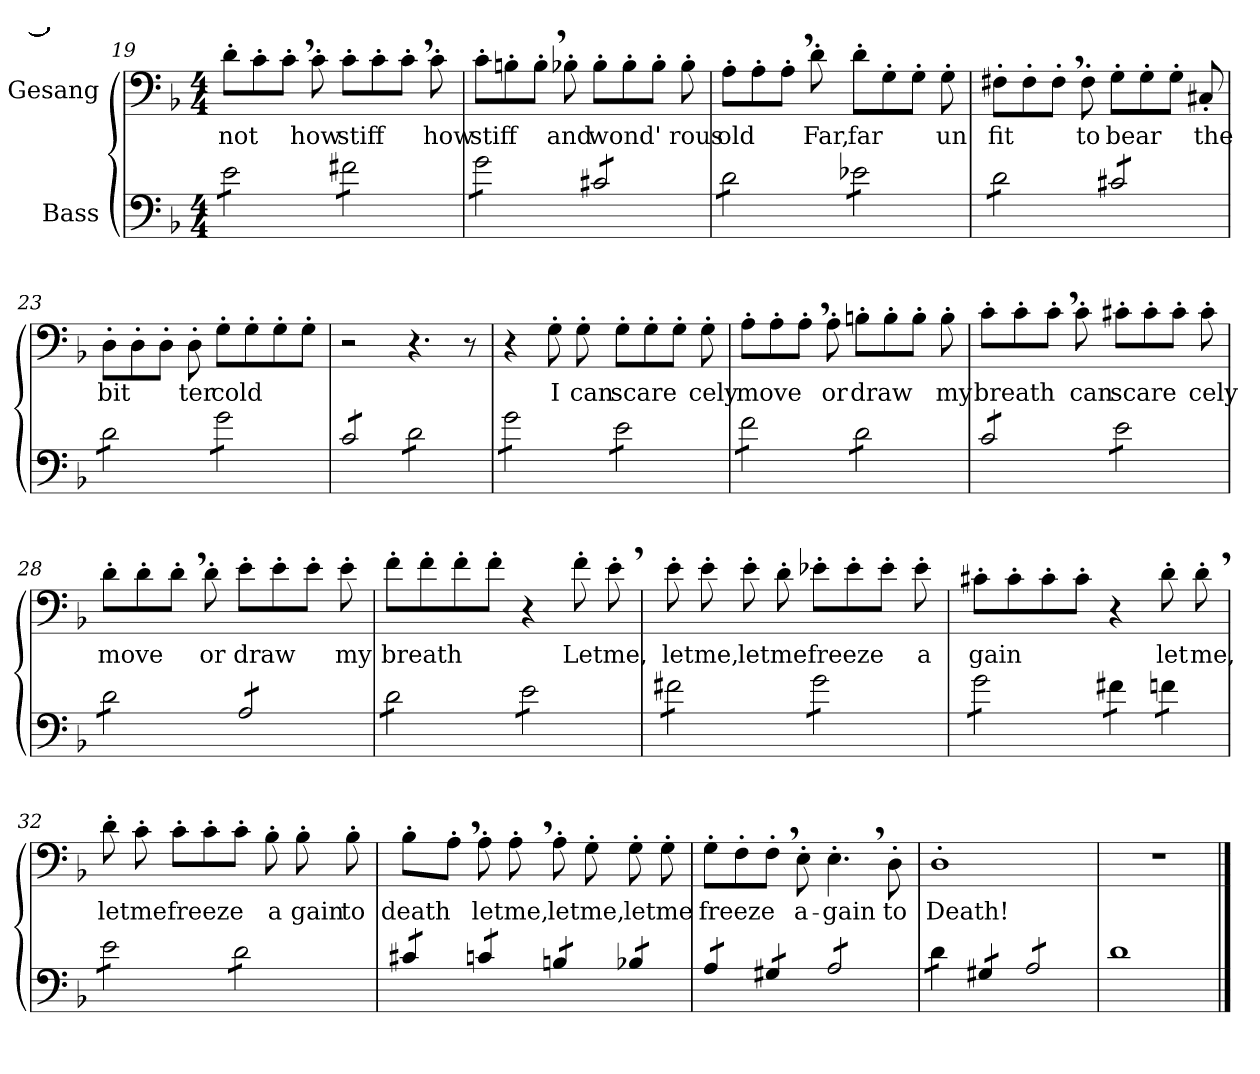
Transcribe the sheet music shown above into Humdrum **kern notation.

**kern	**kern	**text
*part2	*part1	*part1
*staff2	*staff1	*staff1
*I"Bass	*I"Gesang	*
*clefF4	*clefF4	*
*ITrd7c12	*	*
*k[b-]	*k[b-]	*
*M4/4	*M4/4	*
=19	=19	=19
!	!	!LO:LY:b
*tremolo	*	*
8E\L	8d'\L	not
!	!	!LO:LY:b
8E\	8c'\	_
!	!	!LO:LY:b
8E\	8c',\J	_
!	!	!LO:LY:b
8E\J	8c'\	how
!	!	!LO:LY:b
8F#X\L	8c'\L	stiff
!	!	!LO:LY:b
8F#X\	8c'\	_
!	!	!LO:LY:b
8F#X\	8c',\J	_,
!	!	!LO:LY:b
8F#X\J	8c'\	how
=20	=20	=20
!	!	!LO:LY:b
8G\L	8c'\L	stiff
!	!	!LO:LY:b
8G\	8Bn'\	_
!	!	!LO:LY:b
8G\	8B',\J	_
!	!	!LO:LY:b
8G\J	8B-X'\	and
!	!	!LO:LY:b
8C#X/L	8B-'\L	wond'
!	!	!LO:LY:b
8C#X/	8B-'\	-
!	!	!LO:LY:b
8C#X/	8B-'\J	-
!	!	!LO:LY:b
8C#X/J	8B-'\	rous
!!LO:PB:g=z
=21	=21	=21
!	!	!LO:LY:b
8D\L	8A'\L	old
!	!	!LO:LY:b
8D\	8A'\	_
!	!	!LO:LY:b
8D\	8A',\J	_,
!	!	!LO:LY:b
8D\J	8d'\	Far,
!	!	!LO:LY:b
8E-X\L	8d'\L	far
!	!	!LO:LY:b
8E-X\	8G'\	_
!	!	!LO:LY:b
8E-X\	8G'\J	_
!	!	!LO:LY:b
8E-X\J	8G'\	un
=22	=22	=22
!	!	!LO:LY:b
8D\L	8F#X'\L	fit
!	!	!LO:LY:b
8D\	8F#'\	_
!	!	!LO:LY:b
8D\	8F#',\J	_
!	!	!LO:LY:b
8D\J	8F#'\	to
!	!	!LO:LY:b
8C#X/L	8G'\L	bear
!	!	!LO:LY:b
8C#X/	8G'\	_
!	!	!LO:LY:b
8C#X/	8G'\J	_
!	!	!LO:LY:b
8C#X/J	8C#X'/	the
=23	=23	=23
!	!	!LO:LY:b
8D\L	8D'\L	bit
!	!	!LO:LY:b
8D\	8D'\	-
!	!	!LO:LY:b
8D\	8D'\J	-
!	!	!LO:LY:b
8D\J	8D'\	ter
!	!	!LO:LY:b
8G\L	8G'\L	cold
!	!	!LO:LY:b
8G\	8G'\	_
!	!	!LO:LY:b
8G\	8G'\	_
!	!	!LO:LY:b
8G\J	8G'\J	_.
!!LO:LB:g=z
=24	=24	=24
8C/L	2r	.
8C/	.	.
8C/	.	.
8C/J	.	.
8D\L	4.r	.
8D\	.	.
8D\	.	.
8D\J	8r	.
=25	=25	=25
8G\L	4r	.
8G\	.	.
!	!	!LO:LY:b
8G\	8G'\	I
!	!	!LO:LY:b
8G\J	8G'\	can
!	!	!LO:LY:b
8E\L	8G'\L	scare
!	!	!LO:LY:b
8E\	8G'\	-
!	!	!LO:LY:b
8E\	8G'\J	-
!	!	!LO:LY:b
8E\J	8G'\	cely
=26	=26	=26
!	!	!LO:LY:b
8F\L	8A'\L	move
!	!	!LO:LY:b
8F\	8A'\	_
!	!	!LO:LY:b
8F\	8A',\J	_
!	!	!LO:LY:b
8F\J	8A'\	or
!	!	!LO:LY:b
8D\L	8Bn'\L	draw
!	!	!LO:LY:b
8D\	8B'\	_
!	!	!LO:LY:b
8D\	8B'\J	_
!	!	!LO:LY:b
8D\J	8B'\	my
!!LO:LB:g=z
=27	=27	=27
!	!	!LO:LY:b
8C/L	8c'\L	breath
!	!	!LO:LY:b
8C/	8c'\	_
!	!	!LO:LY:b
8C/	8c',\J	_,
!	!	!LO:LY:b
8C/J	8c'\	can
!	!	!LO:LY:b
8E\L	8c#X'\L	scare
!	!	!LO:LY:b
8E\	8c#'\	-
!	!	!LO:LY:b
8E\	8c#'\J	-
!	!	!LO:LY:b
8E\J	8c#'\	cely
=28	=28	=28
!	!	!LO:LY:b
8D\L	8d'\L	move
!	!	!LO:LY:b
8D\	8d'\	_
!	!	!LO:LY:b
8D\	8d',\J	_
!	!	!LO:LY:b
8D\J	8d'\	or
!	!	!LO:LY:b
8AA/L	8e'\L	draw
!	!	!LO:LY:b
8AA/	8e'\	_
!	!	!LO:LY:b
8AA/	8e'\J	_
!	!	!LO:LY:b
8AA/J	8e'\	my
=29	=29	=29
!	!	!LO:LY:b
8D\L	8f'\L	breath
!	!	!LO:LY:b
8D\	8f'\	_
!	!	!LO:LY:b
8D\	8f'\	_
!	!	!LO:LY:b
8D\J	8f'\J	_
8E\L	4r	.
8E\	.	.
!	!	!LO:LY:b
8E\	8f'\	Let
!	!	!LO:LY:b
8E\J	8e',\	me,
=30	=30	=30
!	!	!LO:LY:b
8F#X\L	8e'\	let
!	!	!LO:LY:b
8F#X\	8e'\	me,
!	!	!LO:LY:b
8F#X\	8e'\	let
!	!	!LO:LY:b
8F#X\J	8d'\	me
!	!	!LO:LY:b
8G\L	8e-X'\L	freeze
!	!	!LO:LY:b
8G\	8e-'\	_
!	!	!LO:LY:b
8G\	8e-'\J	_
!	!	!LO:LY:b
8G\J	8e-'\	a
!!LO:LB:g=z
=31	=31	=31
!	!	!LO:LY:b
8G\L	8c#X'\L	gain
!	!	!LO:LY:b
8G\	8c#'\	_
!	!	!LO:LY:b
8G\	8c#'\	_
!	!	!LO:LY:b
8G\J	8c#'\J	_,
8F#X\L	4r	.
8F#X\J	.	.
!	!	!LO:LY:b
8Fn\L	8d'\	let
!	!	!LO:LY:b
8Fn\J	8d',\	me,
=32	=32	=32
!	!	!LO:LY:b
8E\L	8d'\	let
!	!	!LO:LY:b
8E\	8c'\	me
!	!	!LO:LY:b
8E\	8c'\L	freeze
!	!	!LO:LY:b
8E\J	8c'\	_
!	!	!LO:LY:b
8D\L	8c'\J	_
!	!	!LO:LY:b
8D\	8B-'\	a
!	!	!LO:LY:b
8D\	8B-'\	gain
!	!	!LO:LY:b
8D\J	8B-'\	to
!!LO:LB:g=z
=33	=33	=33
!	!	!LO:LY:b
8C#X/L	8B-'\L	death
!	!	!LO:LY:b
8C#X/J	8A',\J	_,
!	!	!LO:LY:b
8Cn/L	8A'\	let
!	!	!LO:LY:b
8Cn/J	8A',\	me,
!	!	!LO:LY:b
8BBn/L	8A'\	let
!	!	!LO:LY:b
8BBn/J	8G'\	me,
!	!	!LO:LY:b
8BB-X/L	8G'\	let
!	!	!LO:LY:b
8BB-X/J	8G'\	me
!!LO:LB:g=z
=34	=34	=34
!	!	!LO:LY:b
8AA/L	8G'\L	freeze
!	!	!LO:LY:b
8AA/J	8F'\	_
!	!	!LO:LY:b
8GG#X/L	8F',\J	_
!	!	!LO:LY:b
8GG#X/J	8E'\	a-
!	!	!LO:LY:b
8AA/L	4.E',\	-gain
8AA/	.	.
8AA/	.	.
!	!	!LO:LY:b
8AA/J	8D'\	to
=35	=35	=35
!	!	!LO:LY:b
8D\L	1D'	Death!
8D\J	.	.
8GG#X/L	.	.
8GG#X/J	.	.
8AA/L	.	.
8AA/	.	.
8AA/	.	.
8AA/J	.	.
*Xtremolo	*	*
=36	=36	=36
1D	1r	.
==	==	==
*-	*-	*-
